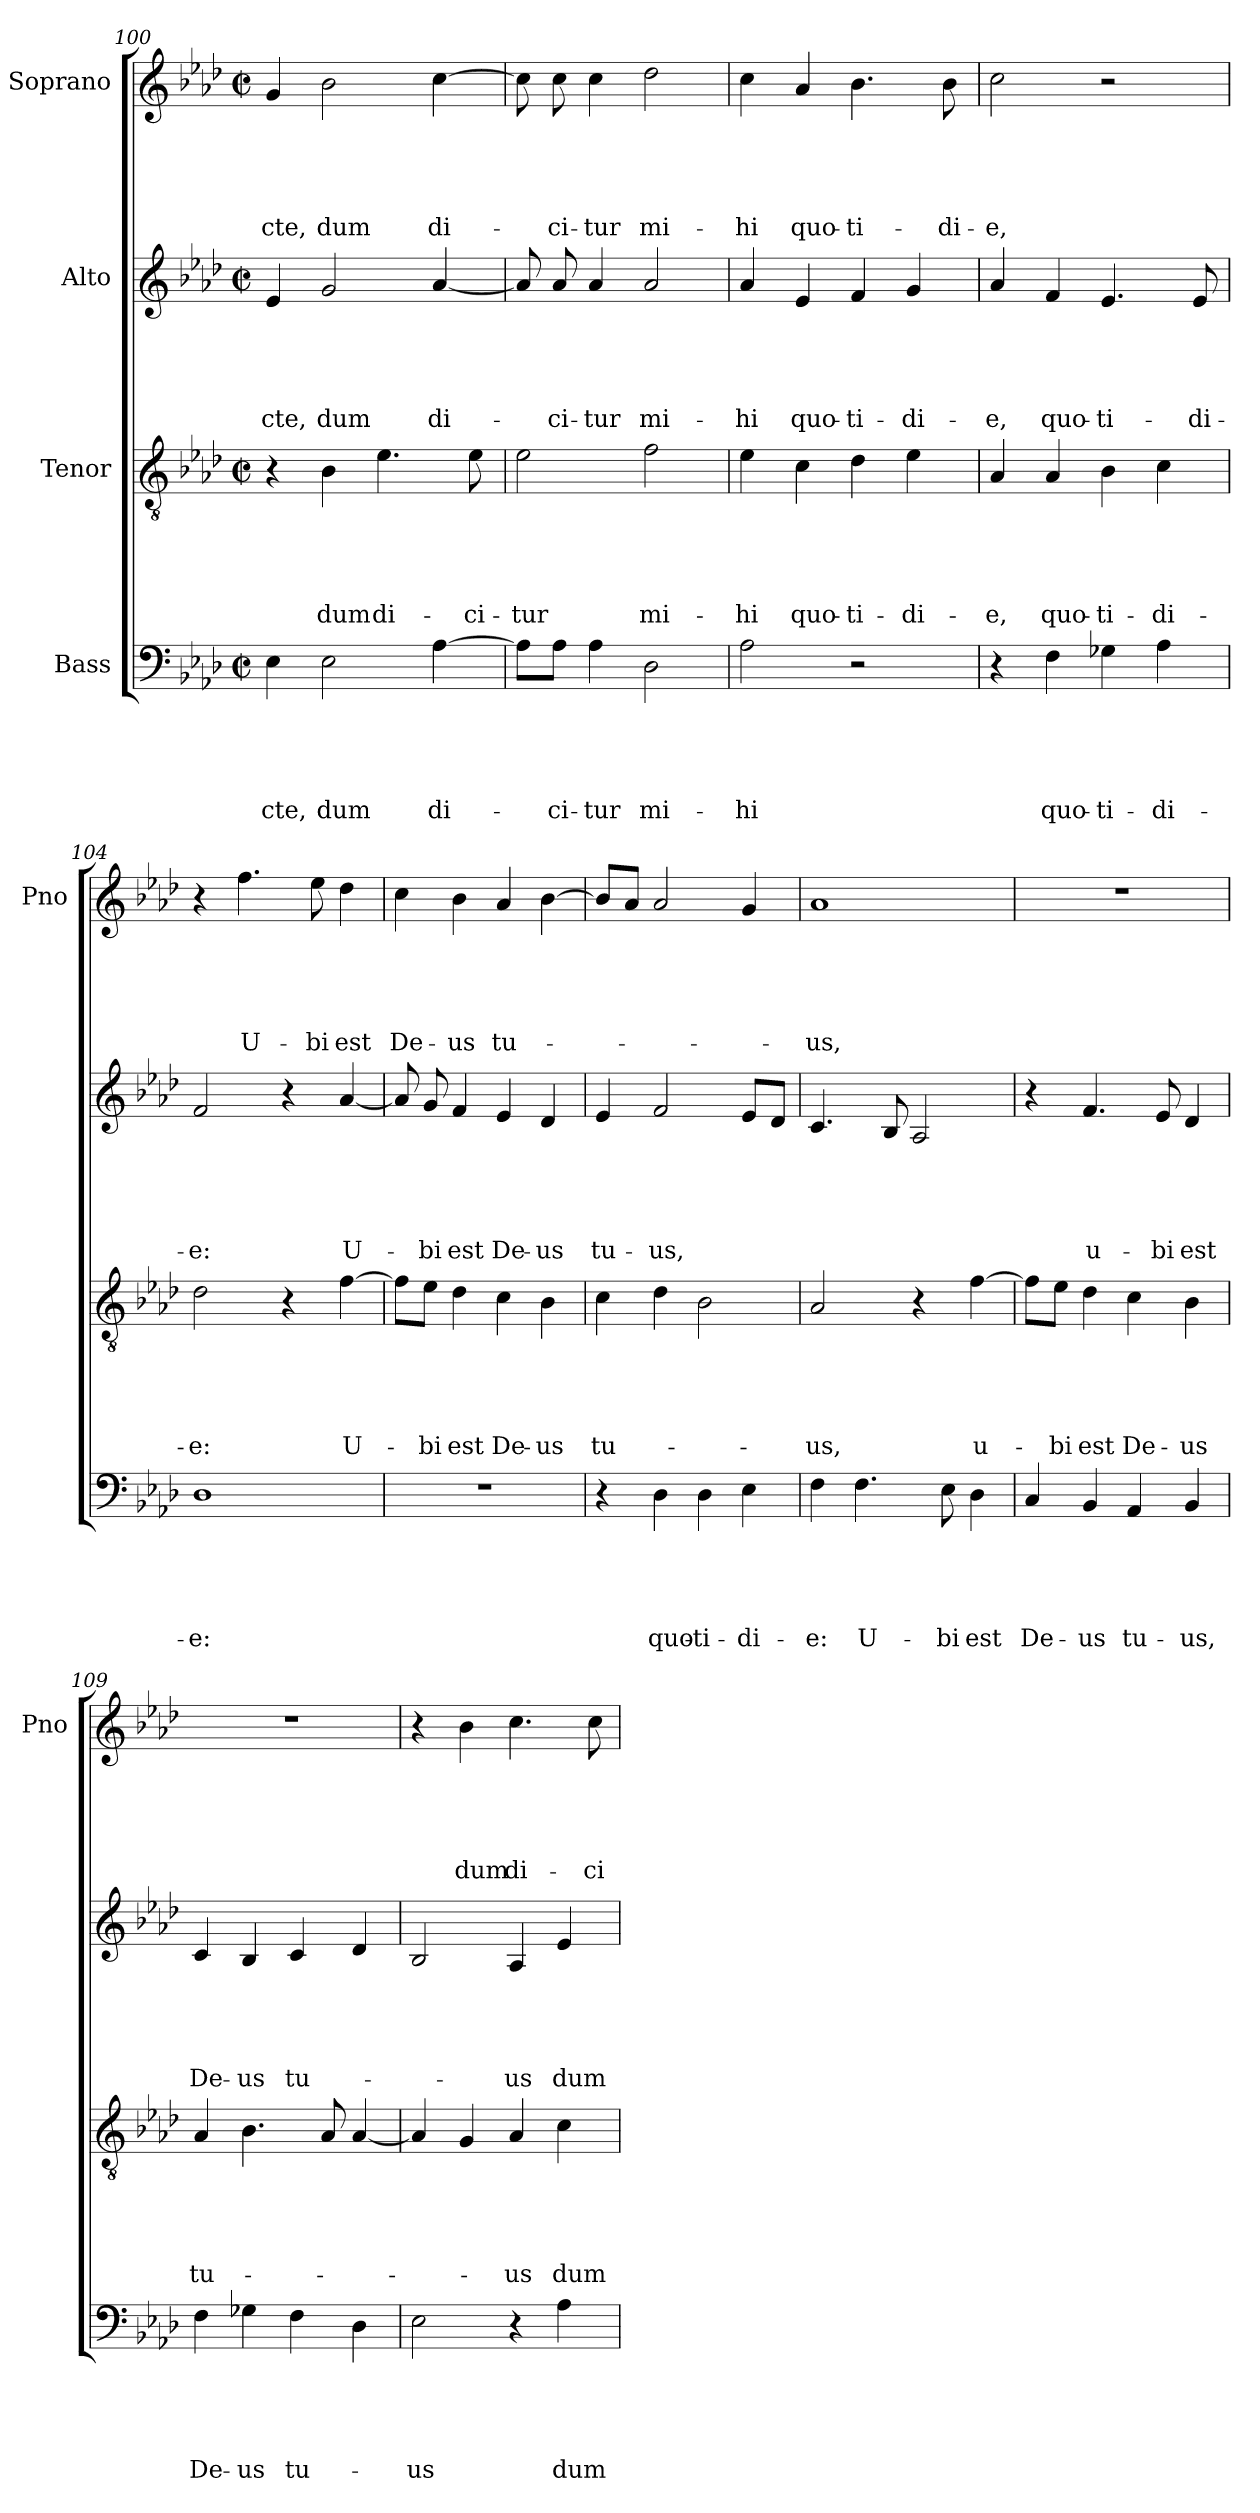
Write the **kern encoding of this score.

**kern	**text	**text	**text	**text	**text	**kern	**text	**text	**text	**text	**text	**kern	**text	**text	**text	**text	**text	**kern	**text	**text	**text	**text	**text
*part4	*part4	*part4	*part4	*part4	*part4	*part3	*part3	*part3	*part3	*part3	*part3	*part2	*part2	*part2	*part2	*part2	*part2	*part1	*part1	*part1	*part1	*part1	*part1
*staff4	*staff4	*staff4	*staff4	*staff4	*staff4	*staff3	*staff3	*staff3	*staff3	*staff3	*staff3	*staff2	*staff2	*staff2	*staff2	*staff2	*staff2	*staff1	*staff1	*staff1	*staff1	*staff1	*staff1
*I"Bass	*	*	*	*	*	*I"Tenor	*	*	*	*	*	*I"Alto	*	*	*	*	*	*I"Soprano	*	*	*	*	*
*	*	*	*	*	*	*	*	*	*	*	*	*	*	*	*	*	*	*I'Pno	*	*	*	*	*
!!LO:PB:g=z
*clefF4	*	*	*	*	*	*clefGv2	*	*	*	*	*	*clefG2	*	*	*	*	*	*clefG2	*	*	*	*	*
*k[b-e-a-d-]	*	*	*	*	*	*k[b-e-a-d-]	*	*	*	*	*	*k[b-e-a-d-]	*	*	*	*	*	*k[b-e-a-d-]	*	*	*	*	*
*A-:	*	*	*	*	*	*A-:	*	*	*	*	*	*A-:	*	*	*	*	*	*A-:	*	*	*	*	*
*M2/2	*	*	*	*	*	*M2/2	*	*	*	*	*	*M2/2	*	*	*	*	*	*M2/2	*	*	*	*	*
*met(c|)	*	*	*	*	*	*met(c|)	*	*	*	*	*	*met(c|)	*	*	*	*	*	*met(c|)	*	*	*	*	*
=100	=100	=100	=100	=100	=100	=100	=100	=100	=100	=100	=100	=100	=100	=100	=100	=100	=100	=100	=100	=100	=100	=100	=100
4E-\	.	.	.	.	-cte,	4r	.	.	.	.	.	4e-/	.	.	.	.	-cte,	4g/	.	.	.	.	-cte,
2E-\	.	.	.	.	dum	4B-\	.	.	.	.	dum	2g/	.	.	.	.	dum	2b-\	.	.	.	.	dum
.	.	.	.	.	.	4.e-\	.	.	.	.	di-	.	.	.	.	.	.	.	.	.	.	.	.
[4A-\	.	.	.	.	di-	.	.	.	.	.	.	[4a-/	.	.	.	.	di-	[4cc\	.	.	.	.	di-
.	.	.	.	.	.	8e-\	.	.	.	.	-ci-	.	.	.	.	.	.	.	.	.	.	.	.
=101	=101	=101	=101	=101	=101	=101	=101	=101	=101	=101	=101	=101	=101	=101	=101	=101	=101	=101	=101	=101	=101	=101	=101
8A-\L]	.	.	.	.	.	2e-\	.	.	.	.	-tur	8a-/]	.	.	.	.	.	8cc\]	.	.	.	.	.
8A-\J	.	.	.	.	-ci-	.	.	.	.	.	.	8a-/	.	.	.	.	-ci-	8cc\	.	.	.	.	-ci-
4A-\	.	.	.	.	-tur	.	.	.	.	.	.	4a-/	.	.	.	.	-tur	4cc\	.	.	.	.	-tur
2D-\	.	.	.	.	mi-	2f\	.	.	.	.	mi-	2a-/	.	.	.	.	mi-	2dd-\	.	.	.	.	mi-
=102	=102	=102	=102	=102	=102	=102	=102	=102	=102	=102	=102	=102	=102	=102	=102	=102	=102	=102	=102	=102	=102	=102	=102
2A-\	.	.	.	.	-hi	4e-\	.	.	.	.	-hi	4a-/	.	.	.	.	-hi	4cc\	.	.	.	.	-hi
.	.	.	.	.	.	4c\	.	.	.	.	quo-	4e-/	.	.	.	.	quo-	4a-/	.	.	.	.	quo-
2r	.	.	.	.	.	4d-\	.	.	.	.	-ti-	4f/	.	.	.	.	-ti-	4.b-\	.	.	.	.	-ti-
.	.	.	.	.	.	4e-\	.	.	.	.	-di-	4g/	.	.	.	.	-di-	.	.	.	.	.	.
.	.	.	.	.	.	.	.	.	.	.	.	.	.	.	.	.	.	8b-\	.	.	.	.	-di-
=103	=103	=103	=103	=103	=103	=103	=103	=103	=103	=103	=103	=103	=103	=103	=103	=103	=103	=103	=103	=103	=103	=103	=103
4r	.	.	.	.	.	4A-/	.	.	.	.	-e,	4a-/	.	.	.	.	-e,	2cc\	.	.	.	.	-e,
4F\	.	.	.	.	quo-	4A-/	.	.	.	.	quo-	4f/	.	.	.	.	quo-	.	.	.	.	.	.
4G-\	.	.	.	.	-ti-	4B-\	.	.	.	.	-ti-	4.e-/	.	.	.	.	-ti-	2r	.	.	.	.	.
4A-\	.	.	.	.	-di-	4c\	.	.	.	.	-di-	.	.	.	.	.	.	.	.	.	.	.	.
.	.	.	.	.	.	.	.	.	.	.	.	8e-/	.	.	.	.	-di-	.	.	.	.	.	.
=104	=104	=104	=104	=104	=104	=104	=104	=104	=104	=104	=104	=104	=104	=104	=104	=104	=104	=104	=104	=104	=104	=104	=104
1D-	.	.	.	.	-­e:	2d-\	.	.	.	.	-­e:	2f/	.	.	.	.	-­e:	4r	.	.	.	.	.
.	.	.	.	.	.	.	.	.	.	.	.	.	.	.	.	.	.	4.ff\	.	.	.	.	U-
.	.	.	.	.	.	4r	.	.	.	.	.	4r	.	.	.	.	.	.	.	.	.	.	.
.	.	.	.	.	.	.	.	.	.	.	.	.	.	.	.	.	.	8ee-\	.	.	.	.	-bi
.	.	.	.	.	.	[4f\	.	.	.	.	U-	[4a-/	.	.	.	.	U-	4dd-\	.	.	.	.	est
!!LO:LB:g=z
=105	=105	=105	=105	=105	=105	=105	=105	=105	=105	=105	=105	=105	=105	=105	=105	=105	=105	=105	=105	=105	=105	=105	=105
1r	.	.	.	.	.	8f\L]	.	.	.	.	.	8a-/]	.	.	.	.	.	4cc\	.	.	.	.	De-
.	.	.	.	.	.	8e-\J	.	.	.	.	-bi	8g/	.	.	.	.	-bi	.	.	.	.	.	.
.	.	.	.	.	.	4d-\	.	.	.	.	est	4f/	.	.	.	.	est	4b-\	.	.	.	.	-us
.	.	.	.	.	.	4c\	.	.	.	.	De-	4e-/	.	.	.	.	De-	4a-/	.	.	.	.	tu-
.	.	.	.	.	.	4B-\	.	.	.	.	-us	4d-/	.	.	.	.	-us	[4b-\	.	.	.	.	.
=106	=106	=106	=106	=106	=106	=106	=106	=106	=106	=106	=106	=106	=106	=106	=106	=106	=106	=106	=106	=106	=106	=106	=106
4r	.	.	.	.	.	4c\	.	.	.	.	tu-	4e-/	.	.	.	.	tu-	8b-/L]	.	.	.	.	.
.	.	.	.	.	.	.	.	.	.	.	.	.	.	.	.	.	.	8a-/J	.	.	.	.	.
4D-\	.	.	.	.	quo-	4d-\	.	.	.	.	.	2f/	.	.	.	.	-us,	2a-/	.	.	.	.	.
4D-\	.	.	.	.	-ti-	2B-\	.	.	.	.	.	.	.	.	.	.	.	.	.	.	.	.	.
4E-\	.	.	.	.	-di-	.	.	.	.	.	.	8e-/L	.	.	.	.	.	4g/	.	.	.	.	.
.	.	.	.	.	.	.	.	.	.	.	.	8d-/J	.	.	.	.	.	.	.	.	.	.	.
=107	=107	=107	=107	=107	=107	=107	=107	=107	=107	=107	=107	=107	=107	=107	=107	=107	=107	=107	=107	=107	=107	=107	=107
4F\	.	.	.	.	-­e:	2A-/	.	.	.	.	-us,	4.c/	.	.	.	.	.	1a-	.	.	.	.	-us,
4.F\	.	.	.	.	U-	.	.	.	.	.	.	.	.	.	.	.	.	.	.	.	.	.	.
.	.	.	.	.	.	.	.	.	.	.	.	8B-/	.	.	.	.	.	.	.	.	.	.	.
.	.	.	.	.	.	4r	.	.	.	.	.	2A-/	.	.	.	.	.	.	.	.	.	.	.
8E-\	.	.	.	.	-bi	.	.	.	.	.	.	.	.	.	.	.	.	.	.	.	.	.	.
4D-\	.	.	.	.	est	[4f\	.	.	.	.	u-	.	.	.	.	.	.	.	.	.	.	.	.
=108	=108	=108	=108	=108	=108	=108	=108	=108	=108	=108	=108	=108	=108	=108	=108	=108	=108	=108	=108	=108	=108	=108	=108
4C/	.	.	.	.	De-	8f\L]	.	.	.	.	.	4r	.	.	.	.	.	1r	.	.	.	.	.
.	.	.	.	.	.	8e-\J	.	.	.	.	-bi	.	.	.	.	.	.	.	.	.	.	.	.
4BB-/	.	.	.	.	-us	4d-\	.	.	.	.	est	4.f/	.	.	.	.	u-	.	.	.	.	.	.
4AA-/	.	.	.	.	tu-	4c\	.	.	.	.	De-	.	.	.	.	.	.	.	.	.	.	.	.
.	.	.	.	.	.	.	.	.	.	.	.	8e-/	.	.	.	.	-bi	.	.	.	.	.	.
4BB-/	.	.	.	.	-us,	4B-\	.	.	.	.	-us	4d-/	.	.	.	.	est	.	.	.	.	.	.
!!LO:PB:g=z
=109	=109	=109	=109	=109	=109	=109	=109	=109	=109	=109	=109	=109	=109	=109	=109	=109	=109	=109	=109	=109	=109	=109	=109
4F\	.	.	.	.	De-	4A-/	.	.	.	.	tu-	4c/	.	.	.	.	De-	1r	.	.	.	.	.
4G-X\	.	.	.	.	-us	4.B-\	.	.	.	.	.	4B-/	.	.	.	.	-us	.	.	.	.	.	.
4F\	.	.	.	.	tu-	.	.	.	.	.	.	4c/	.	.	.	.	tu-	.	.	.	.	.	.
.	.	.	.	.	.	8A-/	.	.	.	.	.	.	.	.	.	.	.	.	.	.	.	.	.
4D-\	.	.	.	.	.	[4A-/	.	.	.	.	.	4d-/	.	.	.	.	.	.	.	.	.	.	.
=110	=110	=110	=110	=110	=110	=110	=110	=110	=110	=110	=110	=110	=110	=110	=110	=110	=110	=110	=110	=110	=110	=110	=110
2E-\	.	.	.	.	-us	4A-/]	.	.	.	.	.	2B-/	.	.	.	.	.	4r	.	.	.	.	.
.	.	.	.	.	.	4G/	.	.	.	.	.	.	.	.	.	.	.	4b-\	.	.	.	.	dum
4r	.	.	.	.	.	4A-/	.	.	.	.	-us	4A-/	.	.	.	.	-us	4.cc\	.	.	.	.	di-
4A-\	.	.	.	.	dum	4c\	.	.	.	.	dum	4e-/	.	.	.	.	dum	.	.	.	.	.	.
.	.	.	.	.	.	.	.	.	.	.	.	.	.	.	.	.	.	8cc\	.	.	.	.	-ci-
=	=	=	=	=	=	=	=	=	=	=	=	=	=	=	=	=	=	=	=	=	=	=	=
*-	*-	*-	*-	*-	*-	*-	*-	*-	*-	*-	*-	*-	*-	*-	*-	*-	*-	*-	*-	*-	*-	*-	*-
